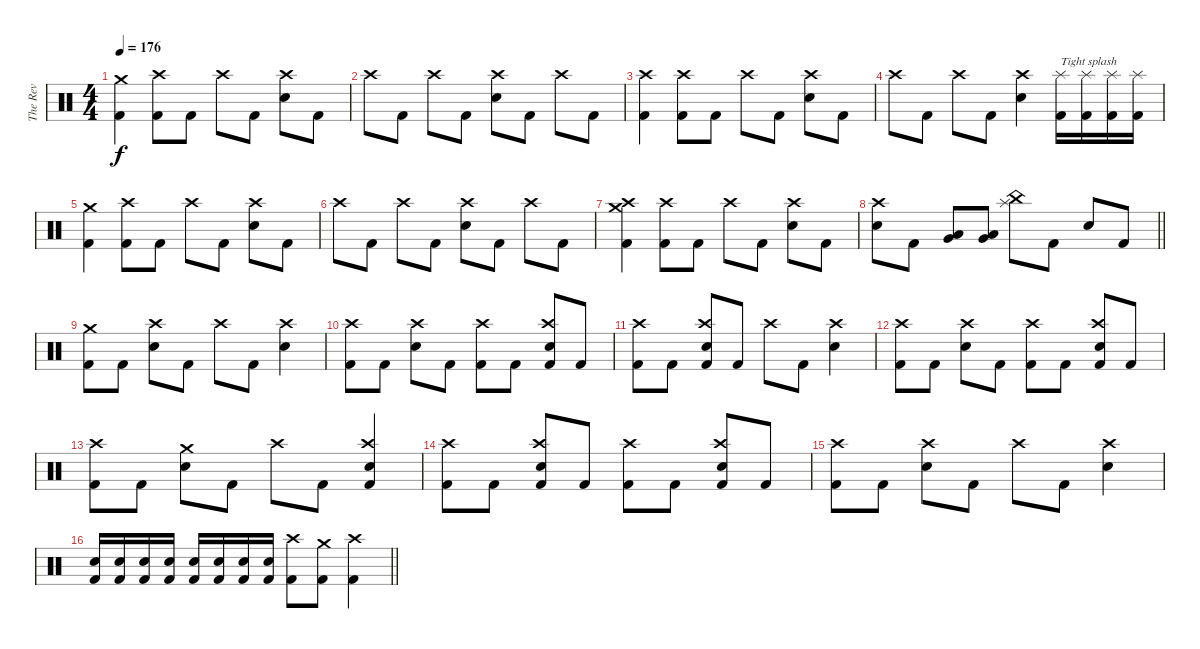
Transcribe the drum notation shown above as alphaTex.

\track ("The Rev" "The Rev") {instrument percussion}
\staff {score}
\articulation defaults
\ts (4 4)
\tempo 176
\clef neutral
\ks c
("Crash medium (hit)" "Kick (hit) 2").4{dy f} ("Crash high (hit)" "Kick (hit) 2").8 "Kick (hit) 2".8 "Crash high (hit)".8 "Kick (hit) 2".8 ("Crash high (hit)" "Snare (hit) 2").8 "Kick (hit) 2".8 |
"Crash high (hit)".8 "Kick (hit) 2".8 "Crash high (hit)".8 "Kick (hit) 2".8 ("Crash high (hit)" "Snare (hit) 2").8 "Kick (hit) 2".8 "Crash high (hit)".8 "Kick (hit) 2".8 |
("Crash high (hit)" "Kick (hit) 2").4 ("Crash high (hit)" "Kick (hit) 2").8 "Kick (hit) 2".8 "Crash high (hit)".8 "Kick (hit) 2".8 ("Crash high (hit)" "Snare (hit) 2").8 "Kick (hit) 2".8 |
"Crash high (hit)".8 "Kick (hit) 2".8 "Crash high (hit)".8 "Kick (hit) 2".8 ("Crash high (hit)" "Snare (hit) 2").4 ("Splash (hit)" "Kick (hit) 2").16{txt "Tight splash"} ("Splash (hit)" "Kick (hit) 2").16 ("Splash (hit)" "Kick (hit) 2").16 ("Splash (hit)" "Kick (hit) 2").16 |
("Crash medium (hit)" "Kick (hit) 2").4 ("Crash high (hit)" "Kick (hit) 2").8 "Kick (hit) 2".8 "Crash high (hit)".8 "Kick (hit) 2".8 ("Crash high (hit)" "Snare (hit) 2").8 "Kick (hit) 2".8 |
"Crash high (hit)".8 "Kick (hit) 2".8 "Crash high (hit)".8 "Kick (hit) 2".8 ("Crash high (hit)" "Snare (hit) 2").8 "Kick (hit) 2".8 "Crash high (hit)".8 "Kick (hit) 2".8 |
("Crash high (hit)" "Crash medium (hit)" "Kick (hit) 2").4 ("Crash high (hit)" "Kick (hit) 2").8 "Kick (hit) 2".8 "Crash high (hit)".8 "Kick (hit) 2".8 ("Crash high (hit)" "Snare (hit) 2").8 "Kick (hit) 2".8 |
\barLineRight lightlight
("Crash high (hit)" "Snare (hit) 2").8 "Kick (hit) 2".8 ("Very Low Tom (hit)" "Low Floor Tom (hit)").8 ("Very Low Tom (hit)" "Low Floor Tom (hit)").8 ("China (hit)" "Splash (hit)").8 "Kick (hit) 2".8 "Snare (hit) 2".8 "Kick (hit) 2".8 |
("Crash medium (hit)" "Kick (hit) 2").8 "Kick (hit) 2".8 ("Crash high (hit)" "Snare (hit) 2").8 "Kick (hit) 2".8 "Crash high (hit)".8 "Kick (hit) 2".8 ("Crash high (hit)" "Snare (hit) 2").4 |
("Crash high (hit)" "Kick (hit) 2").8 "Kick (hit) 2".8 ("Crash high (hit)" "Snare (hit) 2").8 "Kick (hit) 2".8 ("Crash high (hit)" "Kick (hit) 2").8 "Kick (hit) 2".8 ("Crash high (hit)" "Snare (hit) 2" "Kick (hit) 2").8 "Kick (hit) 2".8 |
("Crash high (hit)" "Kick (hit) 2").8 "Kick (hit) 2".8 ("Crash high (hit)" "Snare (hit) 2" "Kick (hit) 2").8 "Kick (hit) 2".8 "Crash high (hit)".8 "Kick (hit) 2".8 ("Crash high (hit)" "Snare (hit) 2").4 |
("Crash high (hit)" "Kick (hit) 2").8 "Kick (hit) 2".8 ("Crash high (hit)" "Snare (hit) 2").8 "Kick (hit) 2".8 ("Crash high (hit)" "Kick (hit) 2").8 "Kick (hit) 2".8 ("Crash high (hit)" "Snare (hit) 2" "Kick (hit) 2").8 "Kick (hit) 2".8 |
("Crash high (hit)" "Kick (hit) 2").8 "Kick (hit) 2".8 ("Crash medium (hit)" "Snare (hit) 2").8 "Kick (hit) 2".8 "Crash high (hit)".8 "Kick (hit) 2".8 ("Crash high (hit)" "Snare (hit) 2" "Kick (hit) 2").4 |
("Crash high (hit)" "Kick (hit) 2").8 "Kick (hit) 2".8 ("Crash high (hit)" "Snare (hit) 2" "Kick (hit) 2").8 "Kick (hit) 2".8 ("Crash high (hit)" "Kick (hit) 2").8 "Kick (hit) 2".8 ("Crash high (hit)" "Snare (hit) 2" "Kick (hit) 2").8 "Kick (hit) 2".8 |
("Crash high (hit)" "Kick (hit) 2").8 "Kick (hit) 2".8 ("Crash high (hit)" "Snare (hit) 2").8 "Kick (hit) 2".8 "Crash high (hit)".8 "Kick (hit) 2".8 ("Crash high (hit)" "Snare (hit) 2").4 |
\barLineRight lightlight
("Snare (hit) 2" "Kick (hit) 2").16 ("Snare (hit) 2" "Kick (hit) 2").16 ("Snare (hit) 2" "Kick (hit) 2").16 ("Snare (hit) 2" "Kick (hit) 2").16 ("Snare (hit) 2" "Kick (hit) 2").16 ("Snare (hit) 2" "Kick (hit) 2").16 ("Snare (hit) 2" "Kick (hit) 2").16 ("Snare (hit) 2" "Kick (hit) 2").16 ("Crash high (hit)" "Kick (hit) 2").8 ("Crash medium (hit)" "Kick (hit) 2").8 ("Crash high (hit)" "Kick (hit) 2").4
